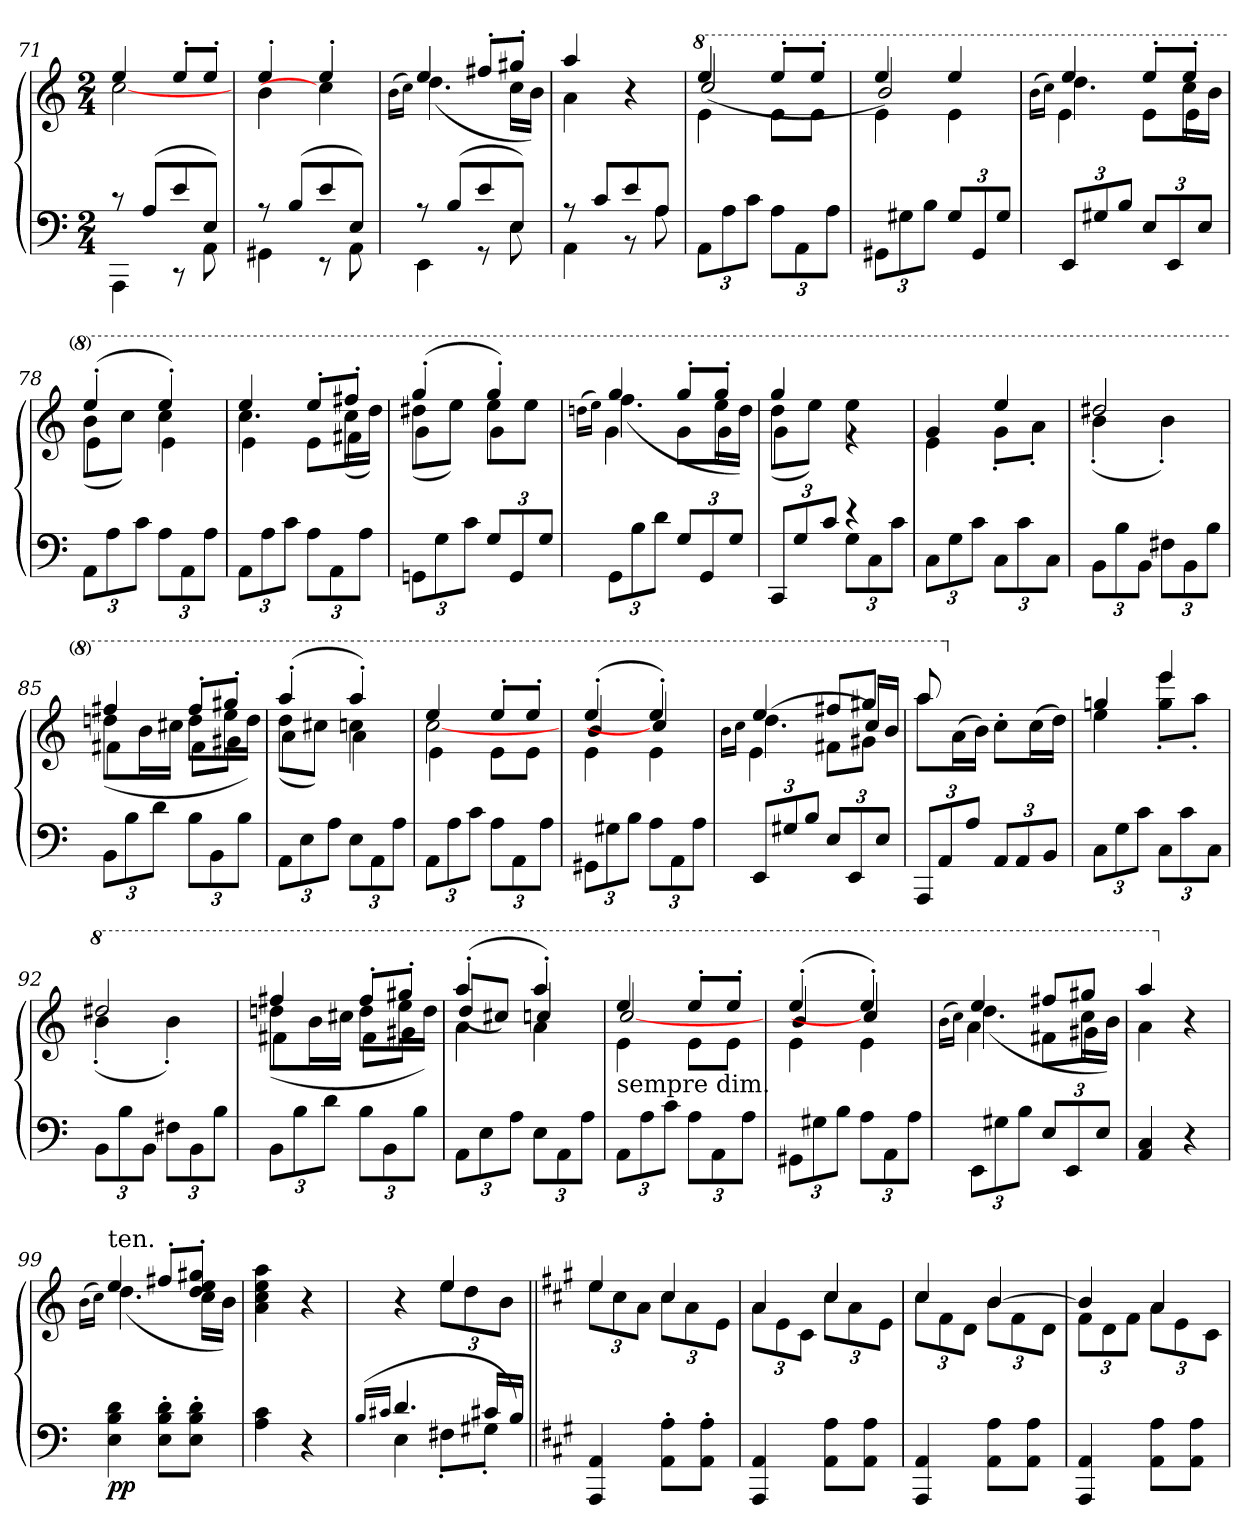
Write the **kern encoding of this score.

**kern	**kern	**dynam
*part1	*part1	*part1
*staff2	*staff1	*staff1/2
*clefF4	*clefG2	*
*k[]	*k[]	*
*M2/4	*M2/4	*
=71	=71	=71
*^	*^	*
8r	4AAA\	4ee/	[2cc\	.
(<8A/L	.	.	.	.
8e/	8r	8ee'/L	.	.
8E/J)	8AA\	8ee'/J	.	.
=72	=72	=72	=72	=72
8r	4GG#X\	4ee'/	4b\	.
(<8B/L	.	.	.	.
8e/	8r	4ee'/	4cc\]	.
8E/J)	8AA\	.	.	.
=73	=73	=73	=73	=73
.	.	.	(>16qqb\LL	.
.	.	.	16qqcc\JJ)	.
8r	4EE\	4ee/	(<4.dd\	.
(<8B/L	.	.	.	.
8e/	8r	8ff#X'/L	.	.
8E/J)	8E\	8gg#X'/J	16cc\LL	.
.	.	.	16b\JJ)	.
=74	=74	=74	=74	=74
8r	4AA\	4aa/	4a\	.
8c/L	.	.	.	.
8e/	8r	4r	4ryy	.
8A/J	8A\	.	.	.
*v	*v	*	*	*
*	*v	*v	*
=75	=75	=75
*Xbrackettup	*	*
*	*8va	*
*^	*^	*
*	*	*	*^	*
!	!	!	!	!	!LO:DY:b=2
!	!	!	!	!	!LO:DY:n=1:b
*v	*v	*	*	*	*
12AA\L	4eee/	(<2ccc/	4ee\	ffmo ffmo
12A\	.	.	.	.
12c\J	.	.	.	.
12A\L	8eee'/L	.	8ee\L	.
12AA\	.	.	.	.
.	8eee'/J	.	8ee\J	.
12A\J	.	.	.	.
=76	=76	=76	=76	=76
12GG#X\L	4eee/	2bb/)	4ee\	.
12G#X\	.	.	.	.
12B\J	.	.	.	.
12G#/L	4eee/	.	4ee\	.
12GG#/	.	.	.	.
12G#/J	.	.	.	.
=77	=77	=77	=77	=77
.	.	(>16qqbb\LL	.	.
.	.	16qqccc\JJ)	.	.
12EE/L	4eee/	4.ddd\	4ee\	.
12G#X/	.	.	.	.
12B/J	.	.	.	.
12E/L	8eee'/L	.	8ee\L	.
12EE/	.	.	.	.
.	8eee'/J	16ccc\LL	8ee\J	.
12E/J	.	.	.	.
.	.	16bb\JJ	.	.
=78	=78	=78	=78	=78
12AA\L	(>4eee'/	(>8bb\L	4ee\	.
12A\	.	.	.	.
.	.	8ccc\J)	.	.
12c\J	.	.	.	.
12A\L	4eee'/)	4ccc\	4ee\	.
12AA\	.	.	.	.
12A\J	.	.	.	.
=79	=79	=79	=79	=79
12AA\L	4eee/	4.ccc\	4ee\	.
12A\	.	.	.	.
12c\J	.	.	.	.
12A\L	8eee'/L	.	8ee\L	.
12AA\	.	.	.	.
.	8fff#X'/J	(>16ccc\LL	8ff#X\J	.
12A\J	.	.	.	.
.	.	16ddd\JJ)	.	.
=80	=80	=80	=80	=80
12GGn\L	(>4ggg'/	(>8ddd#X\L	4gg\	.
12G\	.	.	.	.
.	.	8eee\J)	.	.
12c\J	.	.	.	.
12G/L	4ggg'/)	8eee\L	4gg\	.
12GG/	.	.	.	.
.	.	8eee\J	.	.
12G/J	.	.	.	.
=81	=81	=81	=81	=81
.	.	(>16qqdddn\LL	.	.
.	.	16qqeee\JJ)	.	.
12GG\L	4ggg/	(<4.fff\	4gg\	.
12B\	.	.	.	.
12d\J	.	.	.	.
12G/L	8ggg'/L	.	8gg\L	.
12GG/	.	.	.	.
.	8ggg'/J	16eee\LL	8gg\J	.
12G/J	.	.	.	.
.	.	16ddd\JJ)	.	.
=82	=82	=82	=82	=82
12CC/L	4ggg/	(>8ddd\L	4gg\	.
12G/	.	.	.	.
.	.	8eee\J)	.	.
12c/J	.	.	.	.
12G\L	4rff	4eee\	4rF	.
12C\	.	.	.	.
12c\J	.	.	.	.
*	*	*v	*v	*
=83	=83	=83	=83
12C\L	4gg/	4ee\	.
12G\	.	.	.
12c\J	.	.	.
12C\L	4eee/	8gg'\L	.
12c\	.	.	.
.	.	8aa'\J	.
12C\J	.	.	.
=84	=84	=84	=84
12BB\L	2ddd#X/	(<4bb'\	.
12B\	.	.	.
12BB\J	.	.	.
12F#X\L	.	4bb'\)	.
12BB\	.	.	.
12B\J	.	.	.
=85	=85	=85	=85
*	*	*^	*
12BB\L	4fff#X/	(<8dddn\L	4ff#X\	.
12B\	.	.	.	.
.	.	16bb\L	.	.
12d\J	.	.	.	.
.	.	16ccc#X\JJ	.	.
12B\L	8fff#'/L	8ddd\L	8ff#\L	.
12BB\	.	.	.	.
.	8ggg#X'/J	16eee\L	8gg#X\J	.
12B\J	.	.	.	.
.	.	16ddd\JJ)	.	.
=86	=86	=86	=86	=86
12AA\L	(>4aaa'/	(>8ddd\L	4aa\	.
12E\	.	.	.	.
.	.	8ccc#X\J)	.	.
12A\J	.	.	.	.
12E\L	4aaa'/)	4cccn\	4aa\	.
12AA\	.	.	.	.
12A\J	.	.	.	.
=87	=87	=87	=87	=87
12AA\L	4eee/	[2ccc\	4ee\	.
12A\	.	.	.	.
12c\J	.	.	.	.
12A\L	8eee'/L	.	8ee\L	.
12AA\	.	.	.	.
.	8eee'/J	.	8ee\J	.
12A\J	.	.	.	.
=88	=88	=88	=88	=88
12GG#X\L	(>4eee'/	4bb/	4ee\	.
12G#X\	.	.	.	.
12B\J	.	.	.	.
12A\L	4eee'/)	4ccc/]	4ee\	.
12AA\	.	.	.	.
12A\J	.	.	.	.
=89	=89	=89	=89	=89
.	.	16qqbb\LL	.	.
.	.	16qqccc\JJ	.	.
12EE/L	4eee/	(>4.ddd\	4ee\	.
12G#X/	.	.	.	.
12B/J	.	.	.	.
12E/L	8fff#X/L	.	8ff#X\L	.
12EE/	.	.	.	.
.	8ggg#X/J	16ccc/LL)	8gg#X\J	.
12E/J	.	.	.	.
.	.	16bb/JJ	.	.
*	*	*v	*v	*
=90	=90	=90	=90
12AAA/L	8aaa/	8aaa\L	.
12AA/	.	.	.
*	*X8va	*	*
.	4ryy	(>16a\L	.
12A/J	.	.	.
.	.	16b\JJ)	.
12AA/L	.	8cc'\L	.
12AA/	.	.	.
.	8ryy	(>16cc\L	.
12BB/J	.	.	.
.	.	16dd\JJ)	.
=91	=91	=91	=91
!	!	!	!LO:DY:a=2
12C\L	4ggn/	4ee\	dim.
12G\	.	.	.
12c\J	.	.	.
12C\L	4eee/	8gg'\ 8eee'\L	.
12c\	.	.	.
.	.	8aa'\J	.
12C\J	.	.	.
=92	=92	=92	=92
*	*8va	*	*
12BB\L	2ddd#X/	(<4bb'\	.
12B\	.	.	.
12BB\J	.	.	.
12F#X\L	.	4bb'\)	.
12BB\	.	.	.
12B\J	.	.	.
=93	=93	=93	=93
*	*	*^	*
12BB\L	4fff#X/	(>8dddn\L	4ff#X\	.
12B\	.	.	.	.
.	.	16bb\L	.	.
12d\J	.	.	.	.
.	.	16ccc#X\JJ	.	.
12B\L	8fff#'/L	8ddd\L	8ff#\L	.
12BB\	.	.	.	.
.	8ggg#X'/J	16eee\L	8gg#X\J	.
12B\J	.	.	.	.
.	.	16ddd\JJ)	.	.
=94	=94	=94	=94	=94
12AA\L	(>4aaa'/	(<8ddd/L	4aa\	.
12E\	.	.	.	.
.	.	8ccc#X/J)	.	.
12A\J	.	.	.	.
12E\L	4aaa'/)	4cccn/	4aa\	.
12AA\	.	.	.	.
12A\J	.	.	.	.
=95	=95	=95	=95	=95
!	!LO:TX:b:t=sempre dim.	!	!	!
12AA\L	4eee/	[2ccc/	4ee\	.
12A\	.	.	.	.
12c\J	.	.	.	.
12A\L	8eee'/L	.	8ee\L	.
12AA\	.	.	.	.
.	8eee'/J	.	8ee\J	.
12A\J	.	.	.	.
=96	=96	=96	=96	=96
12GG#X\L	(>4eee'/	4bb/	4ee\	.
12G#X\	.	.	.	.
12B\J	.	.	.	.
12A\L	4eee'/)	4ccc/]	4ee\	.
12AA\	.	.	.	.
12A\J	.	.	.	.
=97	=97	=97	=97	=97
.	.	(>16qqbb\LL	.	.
.	.	16qqccc\JJ)	.	.
12EE\L	4eee/	(>4.ddd\	4aa\	.
12G#X\	.	.	.	.
12B\J	.	.	.	.
12E/L	8fff#X/L	.	8ff#X\L	.
12EE/	.	.	.	.
.	8ggg#X/J	16ccc\LL	8gg#X\J	.
12E/J	.	.	.	.
.	.	16bb\JJ)	.	.
*	*	*v	*v	*
=98	=98	=98	=98
4AA/ 4C/	4aaa/	4aa\	.
*	*X8va	*	*
4r	4r	4ryy	.
=99	=99	=99	=99
.	.	(>16qqb\LL	.
.	.	16qqcc\JJ)	.
!	!LO:TX:a:t=ten.	!	!
!	!	!	!LO:DY:b=2
!	!	!	!LO:DY:n=1:b
4E\ 4B\ 4d\	4ee/	(<4.dd\	p p
8E'\ 8B'\ 8d'\L	8ff#X'/L	.	.
8E'\ 8B'\ 8d'\J	8dd'/ 8ee'/ 8gg#X'/J	16cc\LL	.
.	.	16b\JJ)	.
*	*v	*v	*
=100	=100	=100
4A\ 4c\	4a\ 4cc\ 4ee\ 4aa\	.
4r	4r	.
=101	=101	=101
(>16qqB/LL	.	.
16qqc#X/JJ	.	.
*^	*^	*
4.d/	4E\	4r	4ryy	.
*	*	*	*Xbrackettup	*
.	8F#X'\L	4ee/	12ee\L	.
.	.	.	12dd\	.
16c#/LL	8G#X'\J	.	.	.
.	.	.	12b\J	.
16B/JJ)	.	.	.	.
*v	*v	*	*	*
=102||	=102||	=102||	=102||
*k[f#c#g#]	*k[f#c#g#]	*	*
4AAA/ 4AA/	4ee/	12ee\L	.
.	.	12cc#\	.
.	.	12a\J	.
8AA'\ 8A'\L	4cc#/	12cc#\L	.
.	.	12a\	.
8AA'\ 8A'\J	.	.	.
.	.	12e\J	.
=103	=103	=103	=103
4AAA/ 4AA/	4a/	12a\L	.
.	.	12e\	.
.	.	12c#\J	.
8AA\ 8A\L	4cc#/	12cc#\L	.
.	.	12a\	.
8AA\ 8A\J	.	.	.
.	.	12e\J	.
=104	=104	=104	=104
4AAA/ 4AA/	4cc#/	12cc#\L	.
.	.	12f#\	.
.	.	12d\J	.
8AA\ 8A\L	[4b/	12b\L	.
.	.	12f#\	.
8AA\ 8A\J	.	.	.
.	.	12d\J	.
=105	=105	=105	=105
4AAA/ 4AA/	4b/]	12f#\L	.
.	.	12d\	.
.	.	12f#\J	.
8AA\ 8A\L	4a/	12a\L	.
.	.	12e\	.
8AA\ 8A\J	.	.	.
.	.	12c#\J	.
*	*v	*v	*
=	=	=
*-	*-	*-
